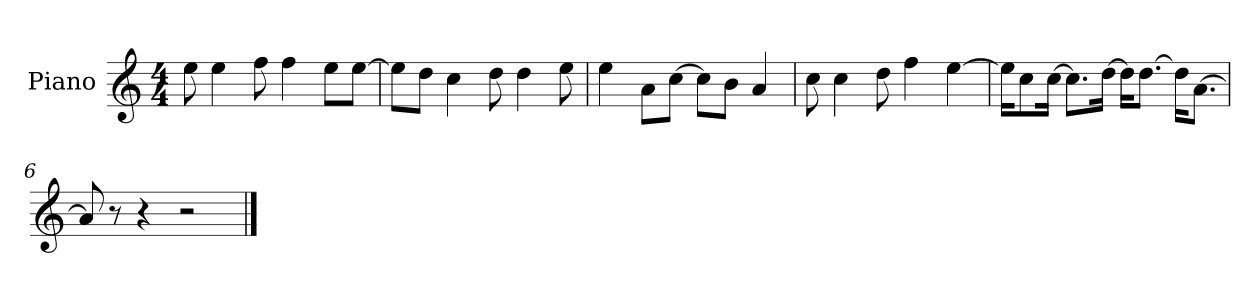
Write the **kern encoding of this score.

**kern
*part1
*staff1
*I"Piano
*I'P-no
*clefG2
*k[]
*M4/4
*MM90
=1
8ee\
4ee\
8ff\
4ff\
8ee\L
[8ee\J
=2
8ee\L]
8dd\J
4cc\
8dd\
4dd\
8ee\
=3
4ee\
8a\L
[8cc\J
8cc\L]
8b\J
4a/
=4
8cc\
4cc\
8dd\
4ff\
[4ee\
=5
16ee\KL]
8cc\
[16cc\Jk
8.cc\L]
[16dd\Jk
16dd\KL]
[8.dd\J
16dd\KL]
[8.a\J
=6
8a/]
8r
4r
2r
==
*-
